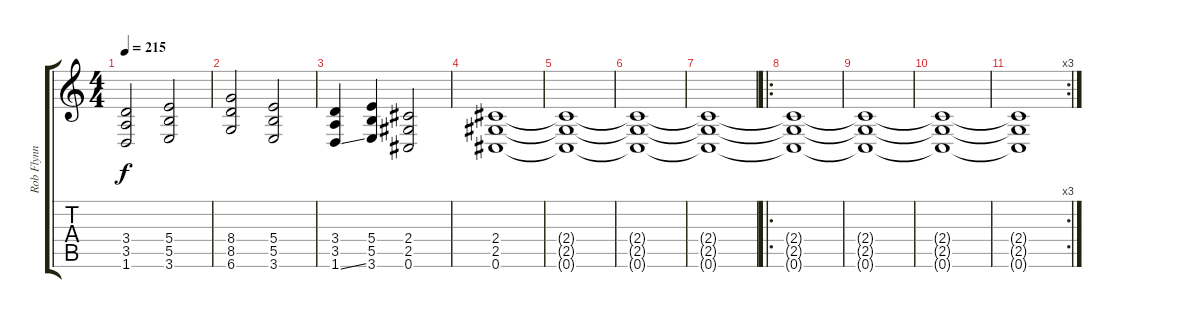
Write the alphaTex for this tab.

\track ("Rob Flynn" "Rob Flynn") {instrument distortionguitar}
\staff {score tabs}
\tuning (Db4 Ab3 E3 B2 Gb2 Db2) {hide}
\ts (4 4)
\tempo 215
\clef g2
\ks c
(3.4 3.5 1.6).2{dy f} (5.4 5.5 3.6).2 |
(8.4 8.5 6.6).2 (5.4 5.5 3.6).2 |
(3.4 3.5 1.6{ss}).4 (5.4 5.5 3.6).4 (2.4 2.5 0.6).2 |
(2.4 2.5 0.6).1 |
(2.4{t} 2.5{t} 0.6{t}).1 |
(2.4{t} 2.5{t} 0.6{t}).1 |
(2.4{t} 2.5{t} 0.6{t}).1 |
\ro
(2.4{t} 2.5{t} 0.6{t}).1 |
(2.4{t} 2.5{t} 0.6{t}).1 |
(2.4{t} 2.5{t} 0.6{t}).1 |
\rc 3
(2.4{t} 2.5{t} 0.6{t}).1
